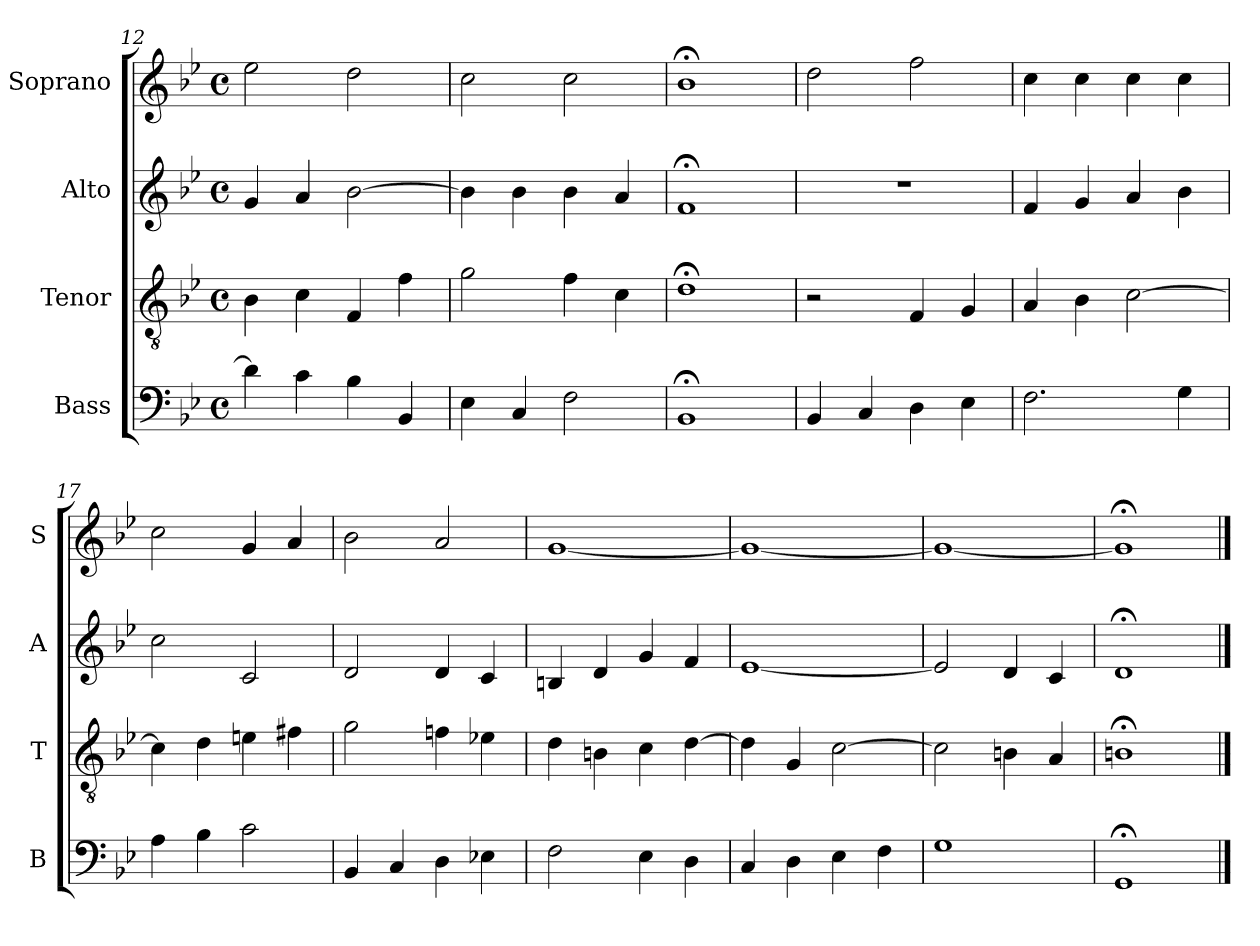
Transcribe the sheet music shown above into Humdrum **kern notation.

**kern	**kern	**kern	**kern
*part4	*part3	*part2	*part1
*staff4	*staff3	*staff2	*staff1
*I"Bass	*I"Tenor	*I"Alto	*I"Soprano
*I'B	*I'T	*I'A	*I'S
*clefF4	*clefGv2	*clefG2	*clefG2
*k[b-e-]	*k[b-e-]	*k[b-e-]	*k[b-e-]
*g:	*g:	*g:	*g:
*M4/4	*M4/4	*M4/4	*M4/4
*met(c)	*met(c)	*met(c)	*met(c)
=12	=12	=12	=12
4d]	4B-	4g	2ee-
4c	4c	4a	.
4B-	4F	[2b-	2dd
4BB-	4f	.	.
=13	=13	=13	=13
4E-	2g	4b-]	2cc
4C	.	4b-	.
2F	4f	4b-	2cc
.	4c	4a	.
=14	=14	=14	=14
1BB-;<	1d;<	1f;<	1b-;<
=15	=15	=15	=15
4BB-	2r	1r	2dd
4C	.	.	.
4D	4F	.	2ff
4E-	4G	.	.
=16	=16	=16	=16
2.F	4A	4f	4cc
.	4B-	4g	4cc
.	[2c	4a	4cc
4G	.	4b-	4cc
=17	=17	=17	=17
4A	4c]	2cc	2cc
4B-	4d	.	.
2c	4en	2c	4g
.	4f#X	.	4a
=18	=18	=18	=18
4BB-	2g	2d	2b-
4C	.	.	.
4D	4fn	4d	2a
4E-X	4e-X	4c	.
=19	=19	=19	=19
2F	4d	4Bn	[1g
.	4Bn	4d	.
4E-	4c	4g	.
4D	[4d	4f	.
=20	=20	=20	=20
4C	4d]	[1e-	1g_
4D	4G	.	.
4E-	[2c	.	.
4F	.	.	.
=21	=21	=21	=21
1G	2c]	2e-]	1g_
.	4Bn	4d	.
.	4A	4c	.
=22	=22	=22	=22
1GG;<	1Bn;<	1d;<	1g;<]
==	==	==	==
*-	*-	*-	*-
